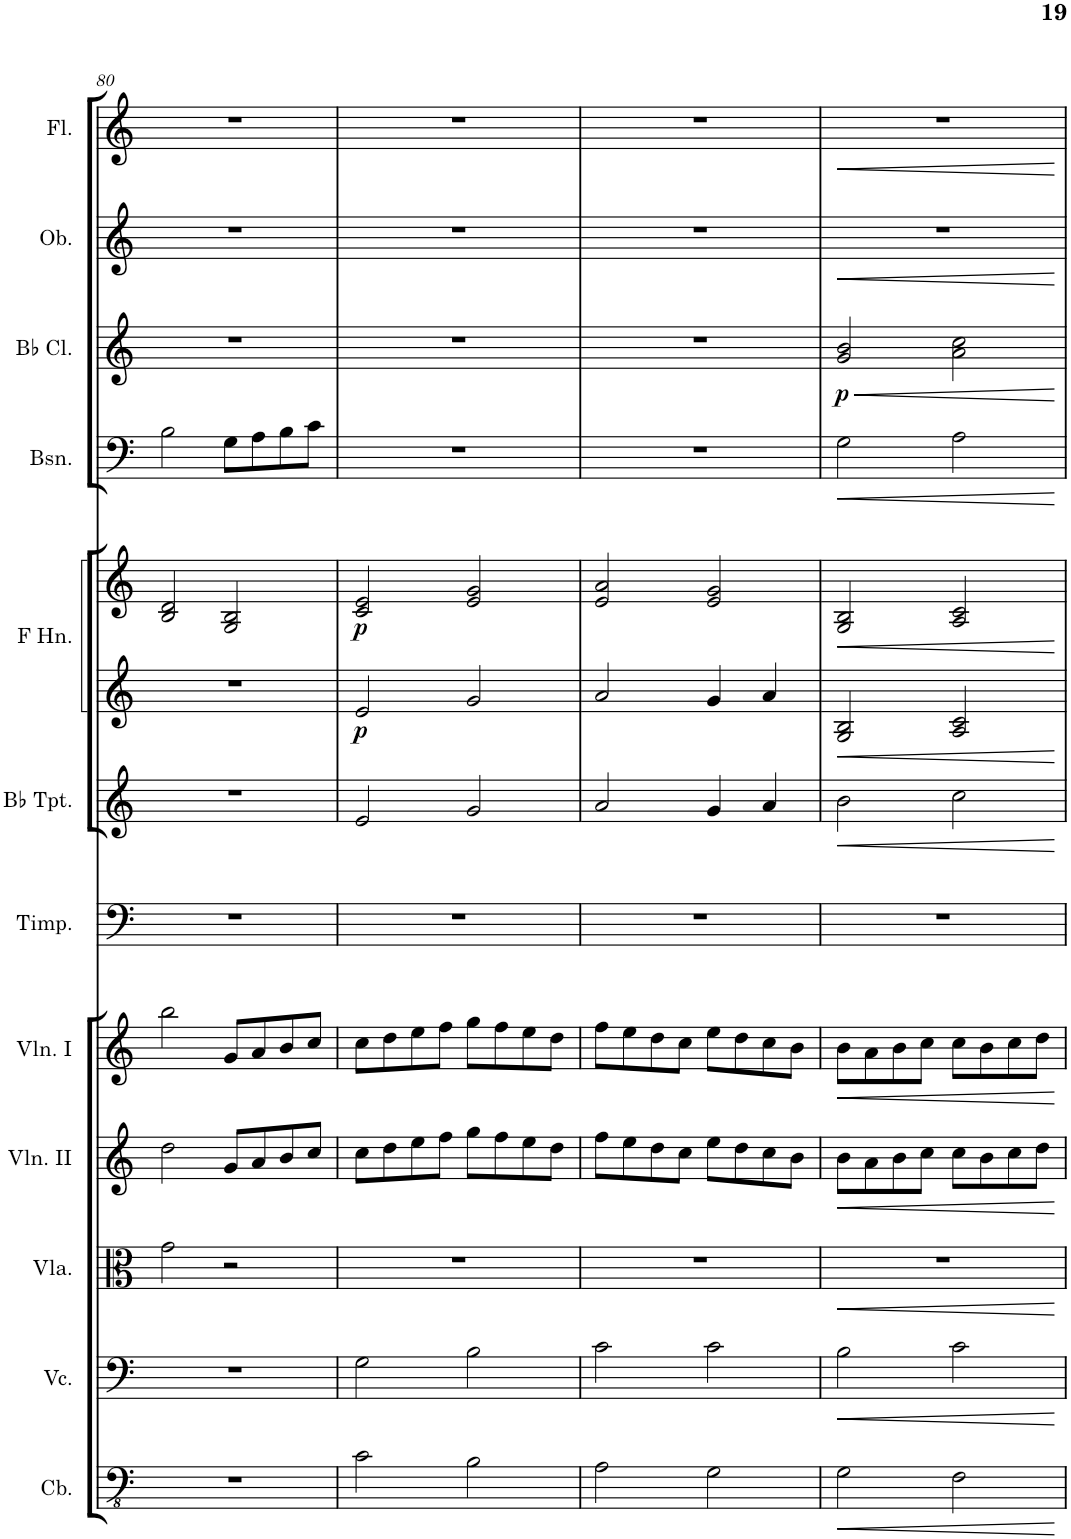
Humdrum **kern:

**kern	**dynam	**kern	**dynam	**kern	**dynam	**kern	**dynam	**kern	**dynam	**kern	**kern	**dynam	**kern	**kern	**dynam	**kern	**dynam	**kern	**dynam	**kern	**dynam	**kern	**dynam
*part12	*part12	*part11	*part11	*part10	*part10	*part9	*part9	*part8	*part8	*part7	*part6	*part6	*part5	*part5	*part5	*part4	*part4	*part3	*part3	*part2	*part2	*part1	*part1
*staff13	*staff13	*staff12	*staff12	*staff11	*staff11	*staff10	*staff10	*staff9	*staff9	*staff8	*staff7	*staff7	*staff6	*staff5	*staff5/6	*staff4	*staff4	*staff3	*staff3	*staff2	*staff2	*staff1	*staff1
*I"Contrabasses	*	*I"Violoncellos	*	*I"Violas	*	*I"Violins II	*	*I"Violins I	*	*I"Timpani	*I"Trumpets in Bb	*	*I"Horns in F	*	*	*I"Bassoons	*	*I"Clarinets in Bb	*	*I"Oboes	*	*I"Flutes	*
*I'Cb.	*	*I'Vc.	*	*I'Vla.	*	*I'Vln. II	*	*I'Vln. I	*	*I'Timp.	*	*	*	*	*	*I'Bsn.	*	*	*	*I'Ob.	*	*I'Fl.	*
!!LO:PB:g=z
*clefFv4	*	*clefF4	*	*clefC3	*	*clefG2	*	*clefG2	*	*clefF4	*clefG2	*	*clefG2	*clefG2	*	*clefF4	*	*clefG2	*	*clefG2	*	*clefG2	*
*	*	*	*	*	*	*	*	*	*	*	*Trd1c2	*	*Trd4c7	*Trd4c7	*	*	*	*Trd1c2	*	*	*	*	*
*k[]	*	*k[]	*	*k[]	*	*k[]	*	*k[]	*	*k[]	*k[]	*	*k[]	*k[]	*	*k[]	*	*k[]	*	*k[]	*	*k[]	*
*M4/4	*	*M4/4	*	*M4/4	*	*M4/4	*	*M4/4	*	*M4/4	*M4/4	*	*M4/4	*M4/4	*	*M4/4	*	*M4/4	*	*M4/4	*	*M4/4	*
*met(c)	*	*met(c)	*	*met(c)	*	*met(c)	*	*met(c)	*	*met(c)	*met(c)	*	*met(c)	*met(c)	*	*met(c)	*	*met(c)	*	*met(c)	*	*met(c)	*
=80	=80	=80	=80	=80	=80	=80	=80	=80	=80	=80	=80	=80	=80	=80	=80	=80	=80	=80	=80	=80	=80	=80	=80
1r	.	1r	.	2g\	.	2dd\	.	2bb\	.	1r	1r	.	1r	2B/ 2d/	.	2B\	.	1r	.	1r	.	1r	.
.	.	.	.	2r	.	8g/L	.	8g/L	.	.	.	.	.	2G/ 2B/	.	8G\L	.	.	.	.	.	.	.
.	.	.	.	.	.	8a/	.	8a/	.	.	.	.	.	.	.	8A\	.	.	.	.	.	.	.
.	.	.	.	.	.	8b/	.	8b/	.	.	.	.	.	.	.	8B\	.	.	.	.	.	.	.
.	.	.	.	.	.	8cc/J	.	8cc/J	.	.	.	.	.	.	.	8c\J	.	.	.	.	.	.	.
=81	=81	=81	=81	=81	=81	=81	=81	=81	=81	=81	=81	=81	=81	=81	=81	=81	=81	=81	=81	=81	=81	=81	=81
!	!	!	!	!	!	!	!	!	!	!	!	!	!	!	!LO:DY:b=2	!	!	!	!	!	!	!	!
!	!	!	!	!	!	!	!	!	!	!	!	!	!	!	!LO:DY:n=1:b	!	!	!	!	!	!	!	!
2C\	.	2G\	.	1r	.	8cc\L	.	8cc\L	.	1r	2e/	.	2e/	2c/ 2e/	p p	1r	.	1r	.	1r	.	1r	.
.	.	.	.	.	.	8dd\	.	8dd\	.	.	.	.	.	.	.	.	.	.	.	.	.	.	.
.	.	.	.	.	.	8ee\	.	8ee\	.	.	.	.	.	.	.	.	.	.	.	.	.	.	.
.	.	.	.	.	.	8ff\J	.	8ff\J	.	.	.	.	.	.	.	.	.	.	.	.	.	.	.
2BB\	.	2B\	.	.	.	8gg\L	.	8gg\L	.	.	2g/	.	2g/	2e/ 2g/	.	.	.	.	.	.	.	.	.
.	.	.	.	.	.	8ff\	.	8ff\	.	.	.	.	.	.	.	.	.	.	.	.	.	.	.
.	.	.	.	.	.	8ee\	.	8ee\	.	.	.	.	.	.	.	.	.	.	.	.	.	.	.
.	.	.	.	.	.	8dd\J	.	8dd\J	.	.	.	.	.	.	.	.	.	.	.	.	.	.	.
=82	=82	=82	=82	=82	=82	=82	=82	=82	=82	=82	=82	=82	=82	=82	=82	=82	=82	=82	=82	=82	=82	=82	=82
2AA\	.	2c\	.	1r	.	8ff\L	.	8ff\L	.	1r	2a/	.	2a/	2e/ 2a/	.	1r	.	1r	.	1r	.	1r	.
.	.	.	.	.	.	8ee\	.	8ee\	.	.	.	.	.	.	.	.	.	.	.	.	.	.	.
.	.	.	.	.	.	8dd\	.	8dd\	.	.	.	.	.	.	.	.	.	.	.	.	.	.	.
.	.	.	.	.	.	8cc\J	.	8cc\J	.	.	.	.	.	.	.	.	.	.	.	.	.	.	.
2GG\	.	2c\	.	.	.	8ee\L	.	8ee\L	.	.	4g/	.	4g/	2e/ 2g/	.	.	.	.	.	.	.	.	.
.	.	.	.	.	.	8dd\	.	8dd\	.	.	.	.	.	.	.	.	.	.	.	.	.	.	.
.	.	.	.	.	.	8cc\	.	8cc\	.	.	4a/	.	4a/	.	.	.	.	.	.	.	.	.	.
.	.	.	.	.	.	8b\J	.	8b\J	.	.	.	.	.	.	.	.	.	.	.	.	.	.	.
=83	=83	=83	=83	=83	=83	=83	=83	=83	=83	=83	=83	=83	=83	=83	=83	=83	=83	=83	=83	=83	=83	=83	=83
!	!LO:HP:b	!	!LO:HP:b	!	!LO:HP:b	!	!LO:HP:b	!	!LO:HP:b	!	!	!LO:HP:b	!	!	!LO:HP:b	!	!LO:HP:b	!	!LO:HP:b	!	!LO:HP:b	!	!LO:HP:b
!	!	!	!	!	!	!	!	!	!	!	!	!	!	!	!	!	!	!	!LO:DY:n=1:b	!	!	!	!
2GG\	<	2B\	<	1r	<	8b\L	<	8b\L	<	1r	2b\	<	2G/ 2B/	2G/ 2B/	<	2G\	<	2g/ 2b/	< p	1r	<	1r	<
.	.	.	.	.	.	8a\	.	8a\	.	.	.	.	.	.	.	.	.	.	.	.	.	.	.
.	.	.	.	.	.	8b\	.	8b\	.	.	.	.	.	.	.	.	.	.	.	.	.	.	.
.	.	.	.	.	.	8cc\J	.	8cc\J	.	.	.	.	.	.	.	.	.	.	.	.	.	.	.
2FF\	.	2c\	.	.	.	8cc\L	.	8cc\L	.	.	2cc\	.	2A/ 2c/	2A/ 2c/	.	2A\	.	2a\ 2cc\	.	.	.	.	.
.	.	.	.	.	.	8b\	.	8b\	.	.	.	.	.	.	.	.	.	.	.	.	.	.	.
.	.	.	.	.	.	8cc\	.	8cc\	.	.	.	.	.	.	.	.	.	.	.	.	.	.	.
.	.	.	.	.	.	8dd\J	.	8dd\J	.	.	.	.	.	.	.	.	.	.	.	.	.	.	.
.	[	.	[	.	[	.	[	.	[	.	.	[	.	.	[	.	[	.	[	.	[	.	[
=	=	=	=	=	=	=	=	=	=	=	=	=	=	=	=	=	=	=	=	=	=	=	=
*-	*-	*-	*-	*-	*-	*-	*-	*-	*-	*-	*-	*-	*-	*-	*-	*-	*-	*-	*-	*-	*-	*-	*-
